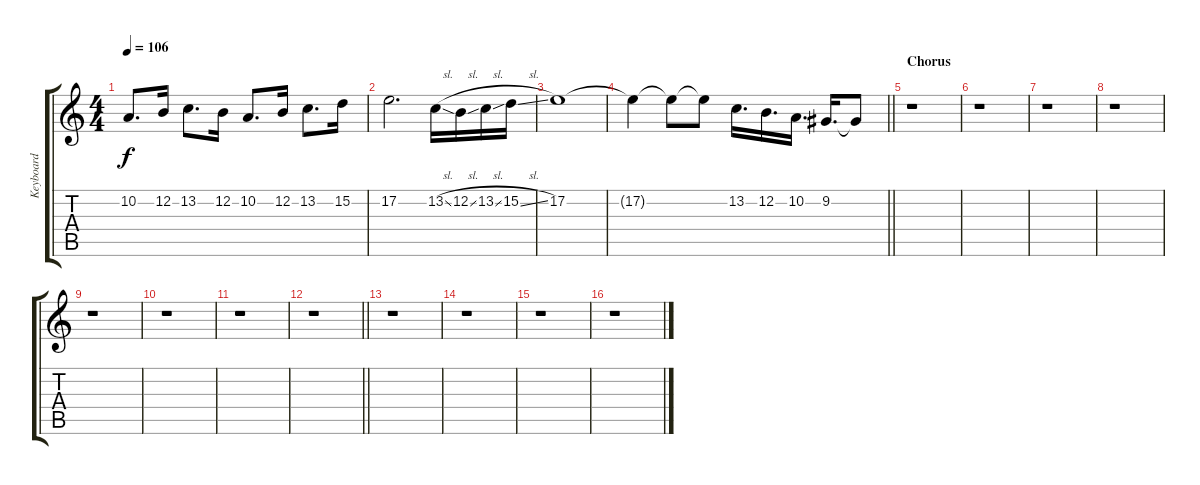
\track ("Keyboard" "Keyboard") {instrument synthstrings2}
\staff {score tabs}
\tuning (E4 B3 G3 D3 A2 E2) {hide}
\ts (4 4)
\tempo 106
\clef g2
\ks c
10.2.8{d dy f instrument accordion} 12.2.16 13.2.8{d} 12.2.16 10.2.8{d} 12.2.16 13.2.8{d} 15.2.16 |
17.2.2{d} 13.2{sl}.16 12.2{sl}.16 13.2{sl}.16 15.2{sl}.16 |
17.2.1 |
\barLineRight lightlight
17.2{t}.4 17.2{t}.8 17.2{t}.8 13.2.16{d} 12.2.16{d} 10.2.16{d} 9.2.16{d} 9.2{t}.8 |
\section ("" "Chorus")
r.1 |
r.1 |
r.1 |
r.1 |
r.1 |
r.1 |
r.1 |
\barLineRight lightlight
r.1 |
\section ("" "")
r.1 |
r.1 |
r.1 |
r.1
